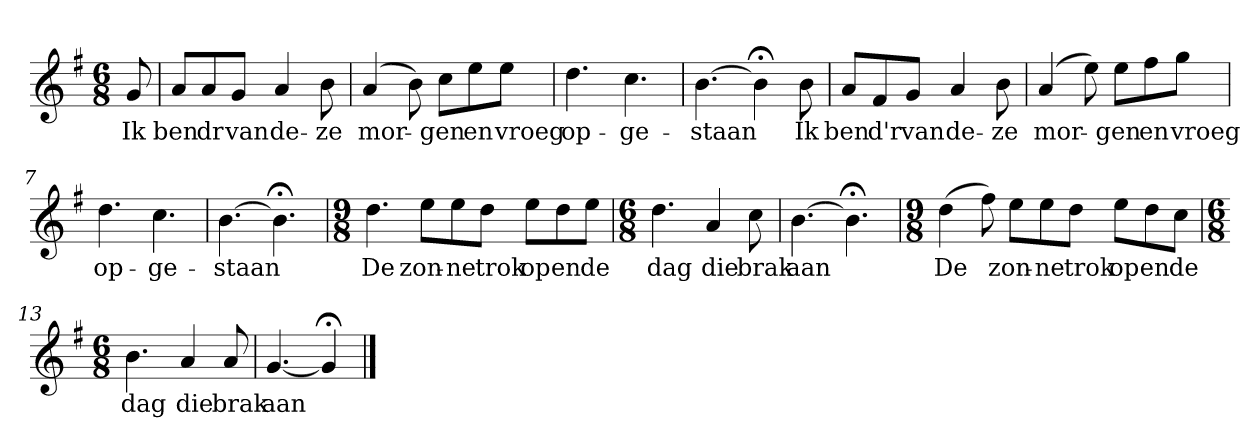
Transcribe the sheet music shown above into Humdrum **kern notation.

**kern	**text
*part1	*part1
*staff1	*staff1
*k[f#]	*
*G:	*
*M6/8	*
*MM120	*
=	=
8g	Ik
=1	=1
8aL	ben
8a	dr
8gJ	van
4a	de-
8b	-ze
=2	=2
(4a	mor-
8b)	.
8ccL	-gen
8ee	en
8eeJ	vroeg
=3	=3
4.dd	op-
4.cc	-ge-
=4	=4
[4.b	-staan
4b;<]	.
8b	Ik
=5	=5
8aL	ben
8f#	d'r
8gJ	van
4a	de-
8b	-ze
=6	=6
(4a	mor-
8ee)	.
8eeL	-gen
8ff#	en
8ggJ	vroeg
=7	=7
4.dd	op-
4.cc	-ge-
=8	=8
[4.b	-staan
4.b;<]	.
=9	=9
*M9/8	*
4.dd	De
8eeL	zon-
8ee	-ne
8ddJ	trok
8eeL	op
8dd	en
8eeJ	de
=10	=10
*M6/8	*
4.dd	dag
4a	die
8cc	brak
=11	=11
[4.b	aan
4.b;<]	.
=12	=12
*M9/8	*
(4dd	De
8ff#)	.
8eeL	zon-
8ee	-ne
8ddJ	trok
8eeL	op
8dd	en
8ccJ	de
=13	=13
*M6/8	*
4.b	dag
4a	die
8a	brak
=14	=14
[4.g	aan
4g;<]	.
==	==
*-	*-
